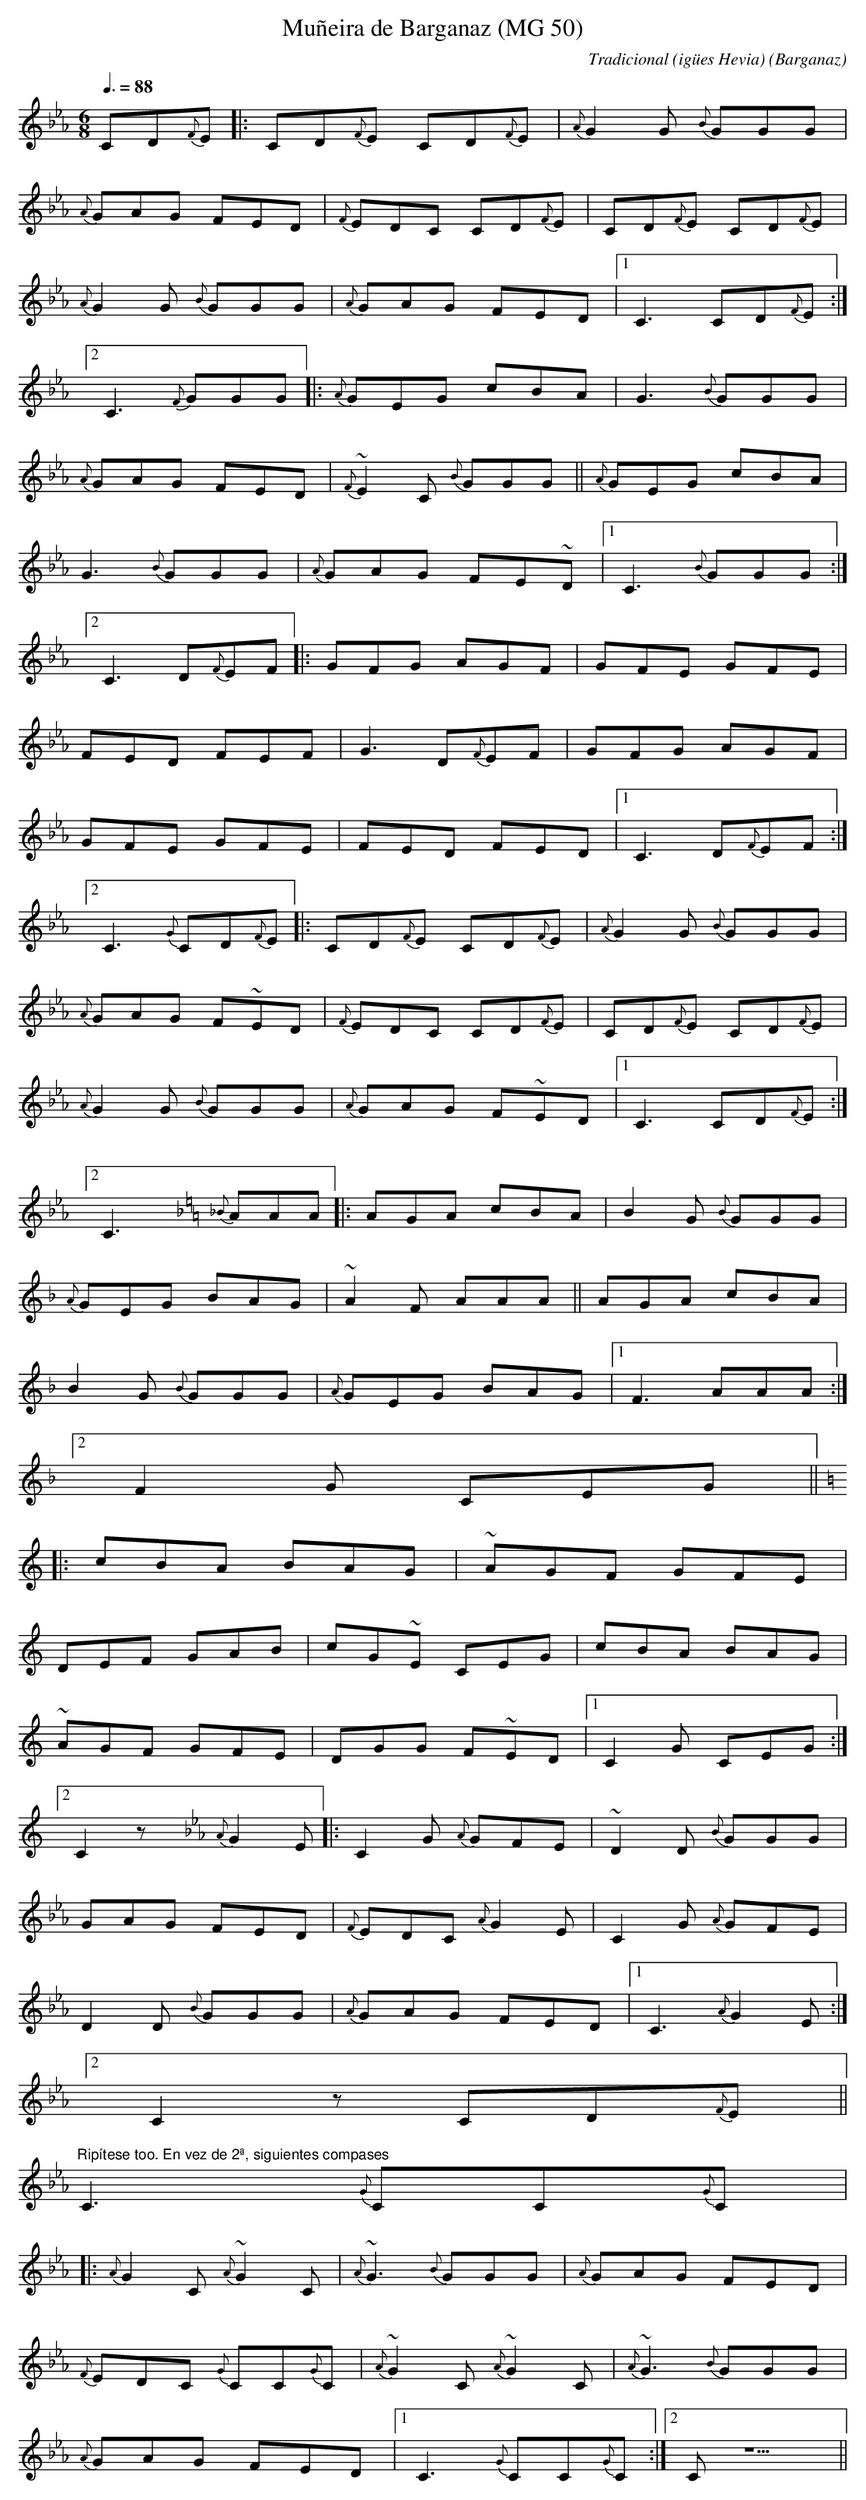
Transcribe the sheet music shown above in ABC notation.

X:1
T:Muñeira de Barganaz (MG 50)
C:Tradicional (igües Hevia)
O:Barganaz
E:Nivel 4
M:6/8
L:1/8
Q:3/8=88
K:Cm
CD{F}E|: CD{F}E CD{F}E|{A}G2 G {B}GGG|
{A}GAG FED|{F}EDC CD{F}E|CD{F}E CD{F}E|
{A}G2 G {B}GGG|{A}GAG FED|[1 C3 CD{F}E:|
[2 C3 {F}GGG||: {A}GEG cBA|G3 {B}GGG|
{A}GAG FED|{F}~E2 C {B}GGG||{A}GEG cBA|
G3 {B}GGG|{A}GAG FE~D|[1 C3 {B}GGG:|
[2 C3 D{F}EF||: GFG AGF|GFE GFE|
FED FEF|G3 D{F}EF|GFG AGF|
GFE GFE|FED FED|[1 C3 D{F}EF:|
[2 C3 {G}CD{F}E||: CD{F}E CD{F}E|{A}G2 G {B}GGG|
{A}GAG F~ED|{F}EDC CD{F}E|CD{F}E CD{F}E|
{A}G2 G {B}GGG|{A}GAG F~ED|[1 C3 CD{F}E :|
[2 C3 [K:F]{_B}AAA||: AGA cBA|B2 G {B}GGG|
{A}GEG BAG|~A2 F AAA||AGA cBA|
B2 G {B}GGG|{A}GEG BAG|[1 F3 AAA:|
[2 F2 G CEG||
K:C
|:cBA BAG|~AGF GFE|
DEF GAB|cG~E CEG|cBA BAG|
~AGF GFE|DGG F~ED|[1 C2 G CEG:|
[2 C2z [K:Eb] {A}G2E||: C2 G {A}GFE|~D2 D {B}GGG|
GAG FED|{F}EDC {A}G2 E|C2 G {A}GFE|
D2 D {B}GGG|{A}GAG FED|[1 C3 {A}G2 E :|
[2 C2 z CD{F}E||
"Ripítese too. En vez de 2ª, siguientes compases"
C3 {G}CC{G}C|
|: {A}G2 C {A}~G2 C|{A}~G3 {B}GGG|{A}GAG FED|
{F}EDC {G}CC{G}C|{A}~G2 C {A}~G2 C|{A}~G3 {B}GGG|
{A}GAG FED|[1 C3 {G}CC{G}C :|[2 C z5||
